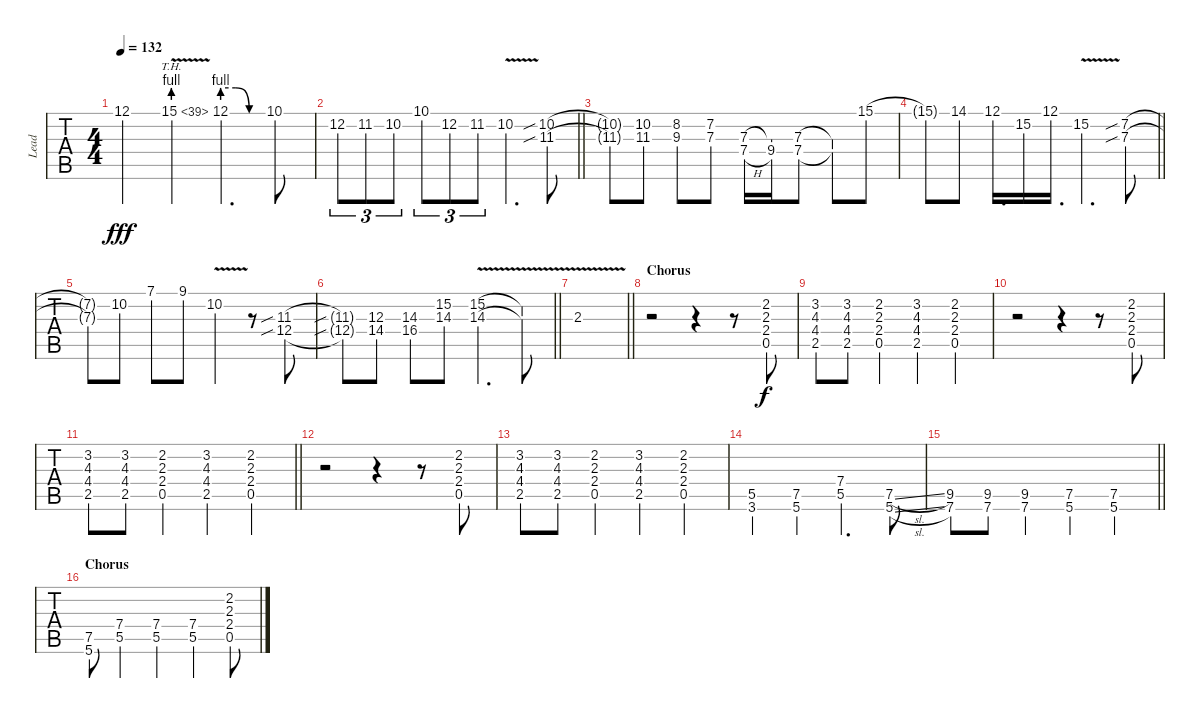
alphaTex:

\track ("Lead" "Lead") {instrument distortionguitar}
\staff {tabs}
\tuning (E4 B3 G3 D3 A2 E2) {hide}
\ts (4 4)
\tempo 132
\clef g2
\ks d
12.1{t}.4{dy fff} 15.1{be (prebend 0 4 60 4) th 24 v}.4 12.1{be (custom 0 4 20 4 40 0 60 0)}.4{d} 10.1.8 |
\barLineRight lightlight
12.2.8{tu (3 2)} 11.2.8{tu (3 2)} 10.2.8{tu (3 2)} 10.1.8{tu (3 2)} 12.2.8{tu (3 2)} 11.2.8{tu (3 2)} 10.2{v}.4{d} (10.2{sib} 11.3{sib}).8 |
(10.2{t} 11.3{t}).8 (10.2 11.3).8 (8.2 9.3).8 (7.2 7.3).8 (7.3 7.4{h}).16 (7.3{t} 9.4).16 (7.3 7.4).8 (7.3{t} 7.4{t}).8 15.1.8 |
\barLineRight lightlight
15.1{t}.8 14.1.8 12.1.16{d} 15.2.16 12.1.16{d} 15.2{v}.4{d} (7.2{sib} 7.3{sib}).8 |
(7.2{t} 7.3{t}).8 10.2.8 7.1.8 9.1.8 10.2{v}.4 r.8 (11.3{sib} 12.4{sib}).8 |
\barLineRight lightlight
(11.3{sib t} 12.4{sib t}).8 (12.3 14.4).8 (14.3 16.4).8 (15.2 14.3).8 (15.2{v} 14.3{v}).4{d} (15.2{t} 14.3{t}).8 |
\barLineRight lightlight
2.3{v}.1 |
\section ("" "Chorus")
r.2 r.4 r.8 (2.2 2.3 2.4 0.5).8{dy f} |
(3.2 4.3 4.4 2.5).8 (3.2 4.3 4.4 2.5).8 (2.2 2.3 2.4 0.5).4 (3.2 4.3 4.4 2.5).4 (2.2 2.3 2.4 0.5).4 |
r.2 r.4 r.8 (2.2 2.3 2.4 0.5).8 |
\barLineRight lightlight
(3.2 4.3 4.4 2.5).8 (3.2 4.3 4.4 2.5).8 (2.2 2.3 2.4 0.5).4 (3.2 4.3 4.4 2.5).4 (2.2 2.3 2.4 0.5).4 |
r.2 r.4 r.8 (2.2 2.3 2.4 0.5).8 |
(3.2 4.3 4.4 2.5).8 (3.2 4.3 4.4 2.5).8 (2.2 2.3 2.4 0.5).4 (3.2 4.3 4.4 2.5).4 (2.2 2.3 2.4 0.5).4 |
(5.5 3.6).4 (7.5 5.6).4 (7.4 5.5).4{d} (7.5{sl} 5.6{sl}).8 |
\barLineRight lightlight
(9.5 7.6).8 (9.5 7.6).8 (9.5 7.6).4 (7.5 5.6).4 (7.5 5.6).4 |
\section ("" "Chorus")
(7.5 5.6).8 (7.4 5.5).4 (7.4 5.5).4 (7.4 5.5).4 (2.2 2.3 2.4 0.5).8
